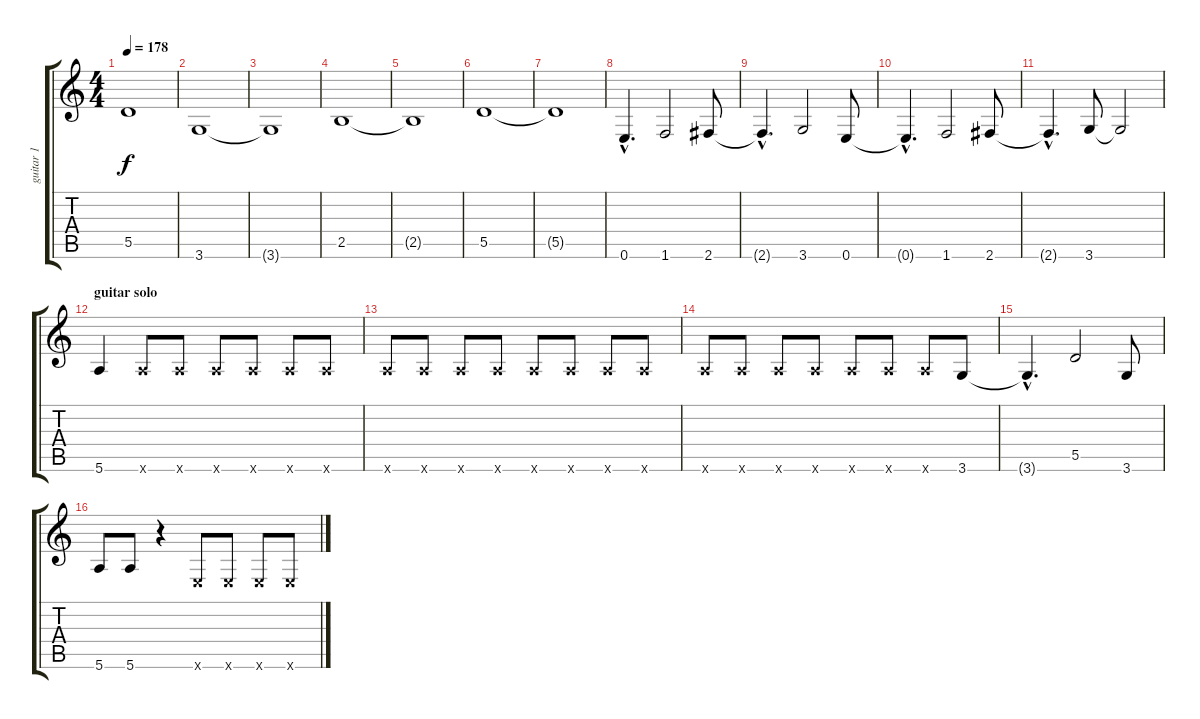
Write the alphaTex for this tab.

\track ("guitar 1" "guitar 1") {instrument overdrivenguitar}
\staff {score tabs}
\tuning (E4 B3 G3 D3 A2 E2) {hide}
\ts (4 4)
\tempo 178
\clef g2
\ks aminor
5.5{t}.1{dy f} |
3.6.1 |
3.6{t}.1 |
2.5.1 |
2.5{t}.1 |
5.5.1 |
5.5{t}.1 |
0.6{hac}.4{d} 1.6.2 2.6.8 |
2.6{hac t}.4{d} 3.6.2 0.6.8 |
0.6{hac t}.4{d} 1.6.2 2.6.8 |
2.6{hac t}.4{d} 3.6.8 3.6{t}.2 |
\section ("" "guitar solo")
5.6.4 5.6{x}.8 5.6{x}.8 5.6{x}.8 5.6{x}.8 5.6{x}.8 5.6{x}.8 |
5.6{x}.8 5.6{x}.8 5.6{x}.8 5.6{x}.8 5.6{x}.8 5.6{x}.8 5.6{x}.8 5.6{x}.8 |
5.6{x}.8 5.6{x}.8 5.6{x}.8 5.6{x}.8 5.6{x}.8 5.6{x}.8 5.6{x}.8 3.6.8 |
3.6{hac t}.4{d} 5.5.2 3.6.8 |
5.6.8 5.6.8 r.4 0.6{x}.8 0.6{x}.8 0.6{x}.8 0.6{x}.8
